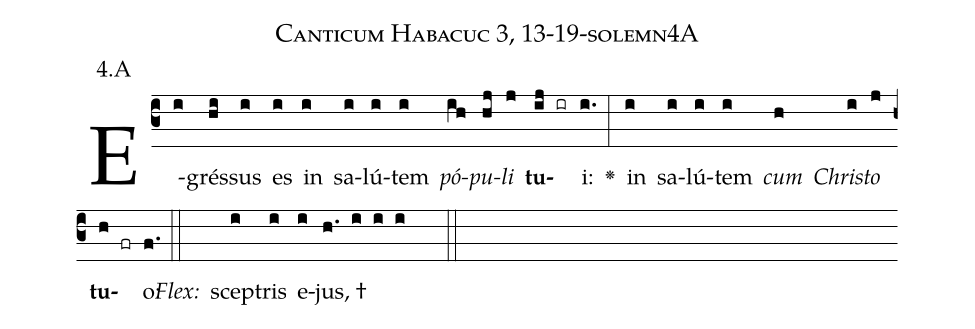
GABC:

name: Canticum Habacuc 3, 13-19-solemn4A;
annotation: 4.A;
%%
(c3)E(i)grés(hi)sus(i) es(i) in(i) sa(i)lú(i)tem(i) <i>pó</i>(ih)<i>pu</i>(hj)<i>li</i>(j) <b>tu</b>(ij ir)i:(i.) <v>\greheightstar</v>(:) in(i) sa(i)lú(i)tem(i) <i>cum</i>(h) <i>Chri</i>(i)<i>sto</i>(j) <b>tu</b>(h fr)o:(f.) (::)
<i>Flex:</i>()  scep(i)tris(i) e(i)jus, †(h. i i i  ::)

%E(i) u(h) o(i) u(j) a(h) e.(f.) (::)
